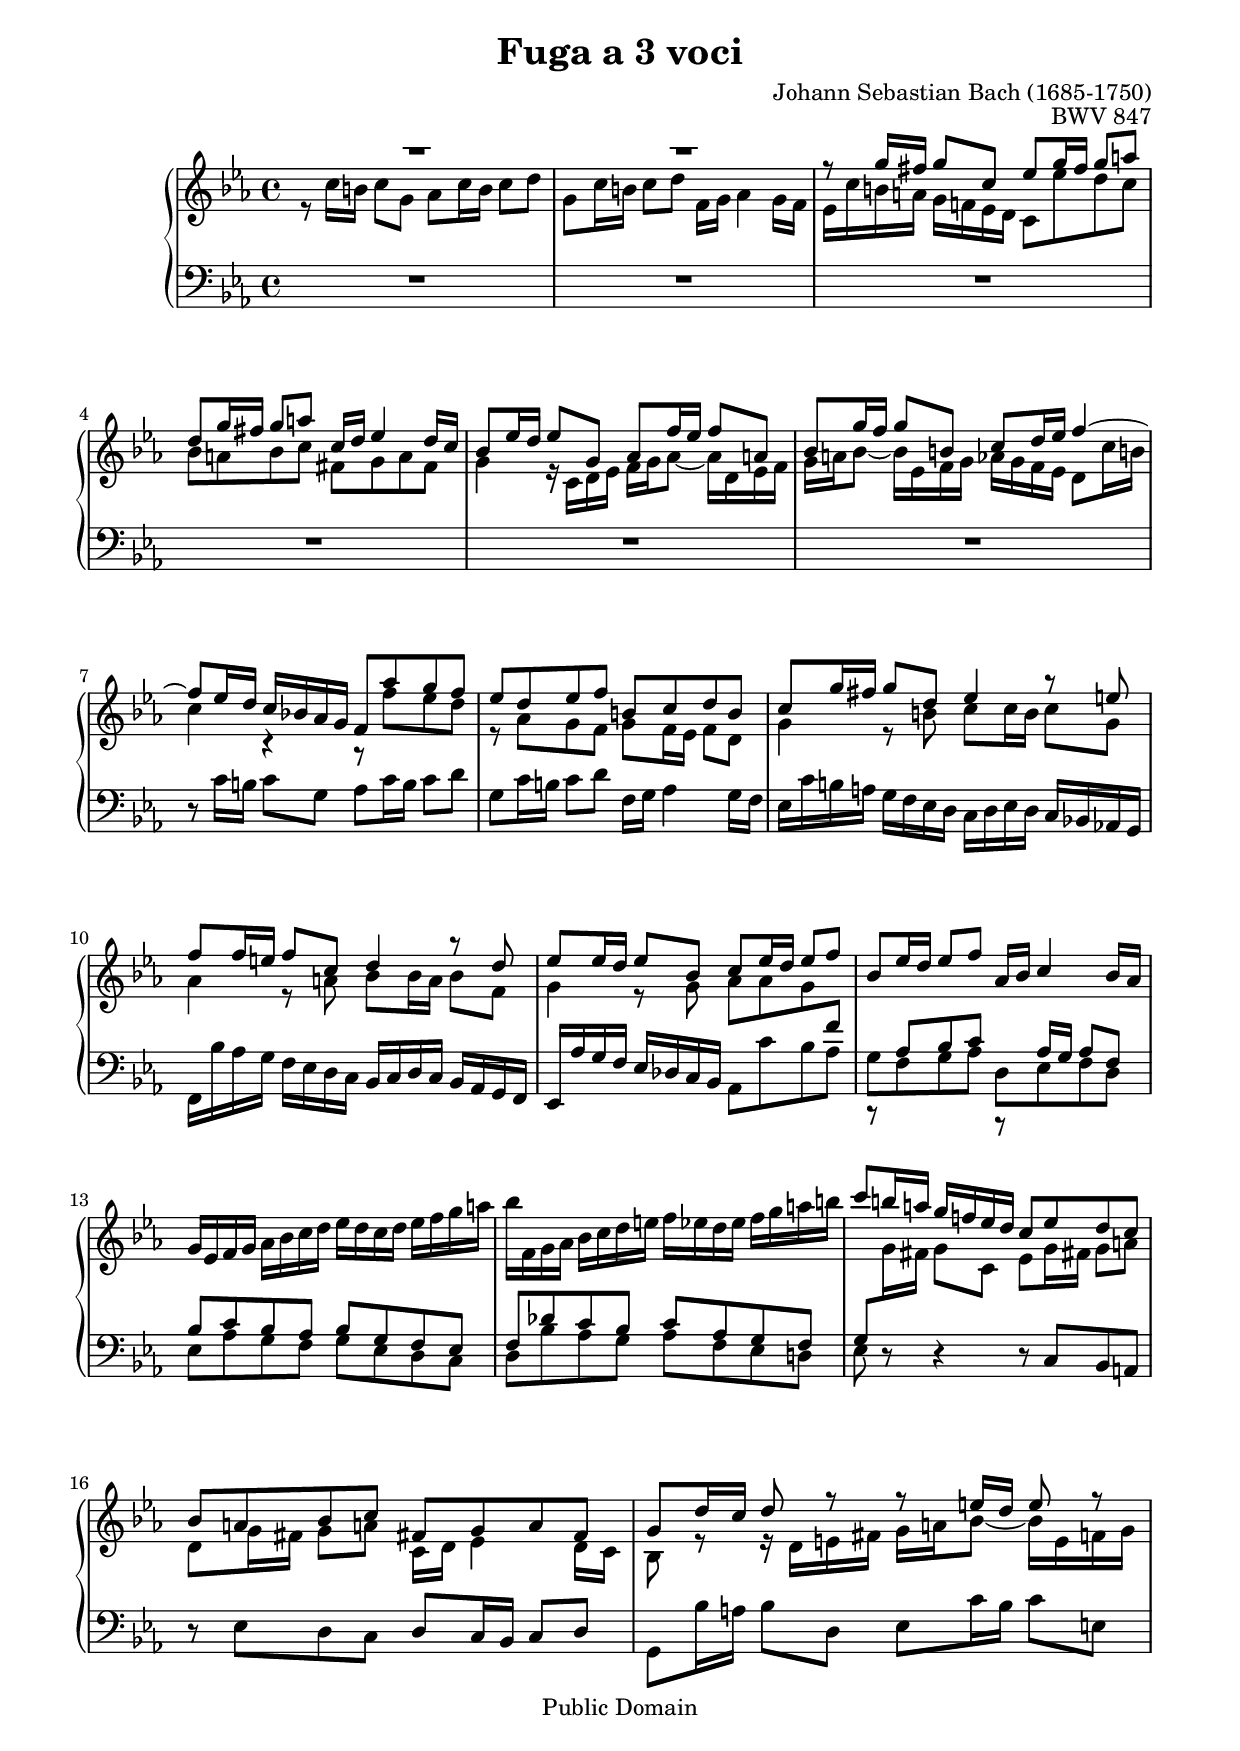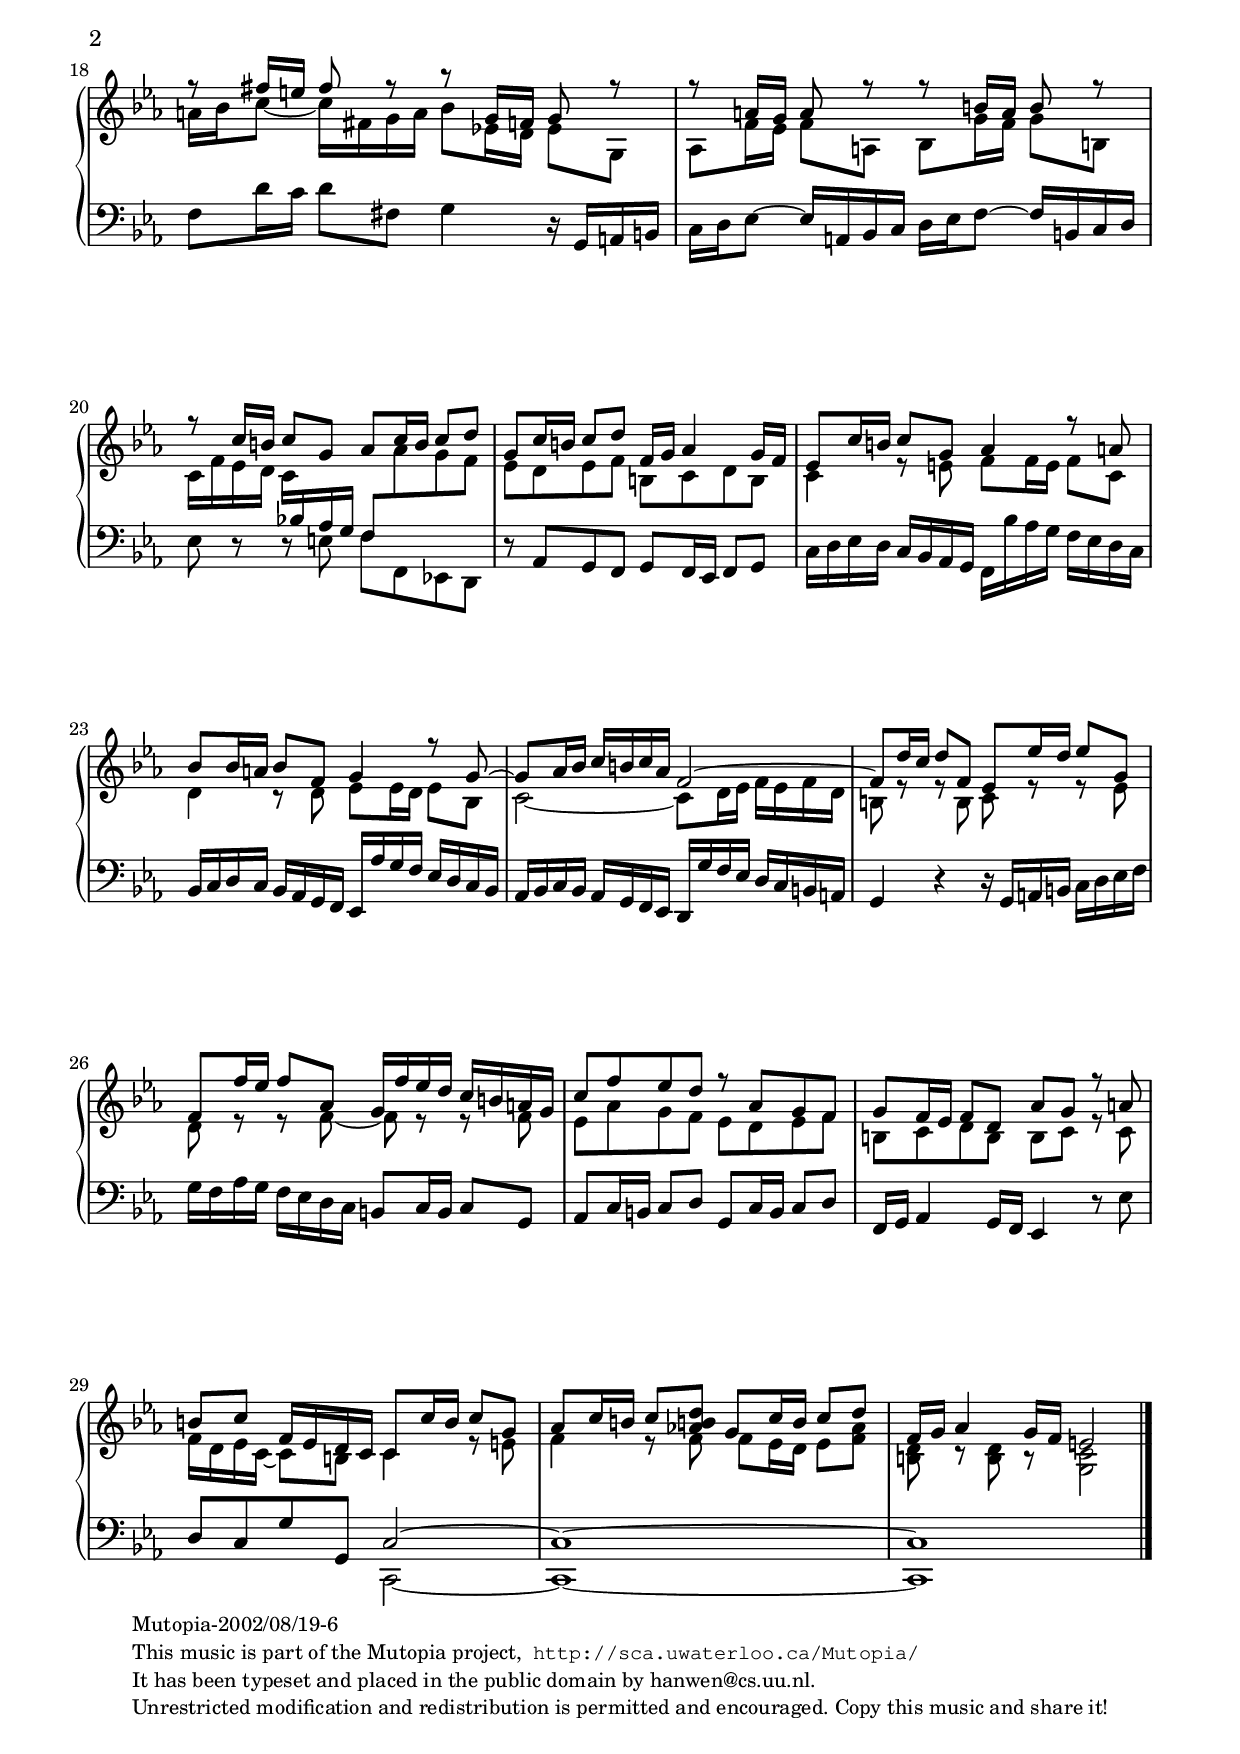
\header {
    title = "Fuga a 3 voci"
    opus = "BWV 847-Fuga"
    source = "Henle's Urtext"
    composer = "Johann Sebastian Bach (1685-1750)"
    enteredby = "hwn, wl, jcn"

				% mutopia headers.
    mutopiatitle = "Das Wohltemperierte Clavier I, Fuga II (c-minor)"
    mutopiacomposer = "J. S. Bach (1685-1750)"
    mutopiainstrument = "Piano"
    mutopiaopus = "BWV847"
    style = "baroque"
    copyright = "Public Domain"
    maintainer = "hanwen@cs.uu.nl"
    %% TODO: handle \footer, \head[er] properly
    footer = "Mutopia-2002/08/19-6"

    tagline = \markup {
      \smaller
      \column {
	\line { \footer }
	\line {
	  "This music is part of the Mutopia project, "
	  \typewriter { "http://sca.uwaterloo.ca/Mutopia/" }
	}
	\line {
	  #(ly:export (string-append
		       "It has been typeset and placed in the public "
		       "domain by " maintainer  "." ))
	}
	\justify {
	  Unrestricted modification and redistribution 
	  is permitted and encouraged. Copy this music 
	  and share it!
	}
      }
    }
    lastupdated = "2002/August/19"
  }



\version "2.11.38"




dux = \context Voice = "two"  \relative c''{
    \voiceTwo
    \clef violin

    r8 c16 b c8 g as c16 b c8 d |
    g, c16 b c8 d f,16 g as4 g16 f |
    es c' b a g f! es d c8 es' d c | 
    bes a bes c fis, g a fis |
    %%5
    g4 r16 c, d es f g as8~ as16 d, es f |
    g a bes8 ~ bes16 es, f g as g f es d8 c'16 b! |  
				% forced accident!
    c4 r4 r8 f es d |
    r8 as g f g f16 es f8 d | 
    g4 r8 b c c16 b c8 g |
    %%10 
    as4 r8 a bes bes16 a bes8 f |
    g4 r8 g as as g
    \change Staff = bass \stemUp 
    f |
    r8 
    as, bes c r8 as16 g as8 f8 |
    bes8 c bes as bes g f es |
    f des' c bes c as g f |
    %%15
    g8
    \change Staff = treble
    \stemDown

    g'16 fis g8 c, 
    es
    g16 fis! g8 a |
    d, g16 fis g8 a! c,16 d es4 d16 c |  % forced accident!
    bes8 r8 r16 d e fis g a bes8 ~ bes16 e, f g |
    a bes c8 ~ c16 fis,16 g a bes8 es,!16 d es8 g, |
    as f'16 es f8 a,8 bes g'16 f g8 b, |
    %%20
    c16 f es d
    c
    \change Staff = bass
    \stemUp
    bes! as g 
    f8 \change Staff = treble
    \stemDown
    as' g f |
    es d es f b, c d b |
    c4 r8 e8 f f16 e f8 c |
    d4 r8 d8 es8 es16 d es8 bes |
    c2 ~ c8 d16 es f es f d |
    %%25
    b8 r8 r b c r r es |
    d r r f ~ f r r f |
    es as g f es d es f |
    b, c d b b c r c |
    f16 d es c ~ c8 b c4 r8 e |
    %%30
    f4 r8 f f es16 d es8 <f as> |
    <b, d> r <b d> r <g c>2 |
}


comes = \context Voice = "one"  \relative c'' {
    \voiceOne
    \override MultiMeasureRest  #'staff-position = #6 
    R1 |
    R1 |
    r8 g'16 fis g8 c, es g16 fis g8 a |
    d,8 g16 fis g8 a c,16 d es4 d16 c |
    %%5
    bes8 es16 d es8 g,8 as f'16 es f8 a, 
    bes8 g'16 f g8 b, c8 d16 es f4 ~ |
    f8 es16 d c16 bes ! as g f8 as' g f 
    es d es f b, c d b |
    c g'16 fis g8 d es4 r8 e8 |
    %%10 
    f f16 e f8 c8 d4 r8 d |
    es8 es16 d es8 bes c es16 d es8 f |
    bes, es16 d es8 f as,16 bes c4 bes16 as |
    \stemNeutral g16 es f g as bes c d es d c d es f g a |
    bes f, g as bes c d e f es d es f g a b |
    %%15
    \stemUp c8 b16 a g f! es d c8 es d c |
    bes a bes c fis,! g a fis |    % forced accident
    g8 d'16 c d8 r8 r8 e16 d e8 r8 |
    r fis16 e fis8 r r g,16 f g8 r8 |
    r8 a16 g a8 r r b16 a b8 r |
    %%20
    r8 c16 b c8 g as c16 b c8 d |
    g, c16 b c8 d f,16 g as4 g16 f |
    es8 c'16 b c8 g as4 r8 a |
    bes8 bes16 a bes8 f8 g4 r8 g ~ |
    g as16 bes c b c as f2 ~ |
    %%25
    f8 d'16 c d8 f, es es'16 d es8 g, |
    f f'16 es f8 as, g16 f' es d c b a g |
    c8 f es d r as g f |
    g f16 es f8 d as' g r a |
    b c f,16 es d c c8 c'16 b c8 g |
    %%30
    as c16 b c8 <d b ! as !> g,8 c16 b c8 d |
    f,16 g as4 g16 f e2 |
}

bassdux = \context Voice = "three"  \relative c' {
    \clef bass
    R1 |
    R |
    R |
    R |
    %%5
    R |
    R1 |
    r8 c16 b c8 g as c16 b c8 d |
    g, c16 b c8 d f,16 g as4 g16 f | 
    es c' b a g f es d c d es d c bes! as! g |
				% -> \classic_accidentals
    %%10
    f bes' as g f es d c bes c d c bes as g f |
    es as' g f es des c bes as8 c' bes as |
    g8 f g as d, es f d |
    es as g f g es d c |
    d bes' as g as f es d! |
    %%15
    es8 r8 r4 r8 c bes a |
    r es' d c d c16 bes c8 d |
    g,8 bes'16 a bes8 d, es c'16 bes c8 e, |
    f d'16 c d8 fis, g4 r16 g, a b |
    c16 d es8~ es16 a, bes c d es f8~ f16 b, c d |
    %%20 
    es8 r r e \stemNeutral \stemDown f f, es! d \stemNeutral |
    r as' g f g f16 es f8 g |
    c16 d es d c bes as g f bes' as g f es d c |
    bes c d c bes as g f es as' g f es d c bes |
    as bes c bes as g f es d g' f es d c b a |
    %%25
    g4 r4 r16 g a b c d es f |
    g f as g f es d c b8 c16 b c8 g |
    as c16 b c8 d g, c16 b c8 d |
    f,16 g as4 g16 f es4 r8 es' |
    d c g' g, 
    %%30
    << {  c2 ~ | c1 ~ | c1 } \\
       {   c,2 ~ | c1 ~ | c1 }
   >> 
}


\book {
    \score {

	\context Score \with
	{
	    \override SpacingSpanner #'spacing-increment = #1.0
	    \override SpacingSpanner #'shortest-duration-space = #1.9	
	} \context PianoStaff << 
	    \override Score.TimeSignature  #'style = #'C
	    \context Staff = "treble" <<
		\key c \minor
		\dux
		{ \comes \bar "|." }
		\time 4/4
	    >>
	    \context Staff = "bass" <<
		\key c \minor
		\bassdux
	    >>
	>>

	\header{
	    opus = "BWV 847"
	}
	\layout {}
	\midi {
	  \context {
	    \Score
	    tempoWholesPerMinute = #(ly:make-moment 84 4)
	  }
	}
    }
    \paper {
	line-width = 18.0 \cm
	ragged-last-bottom = ##f
    }
}
